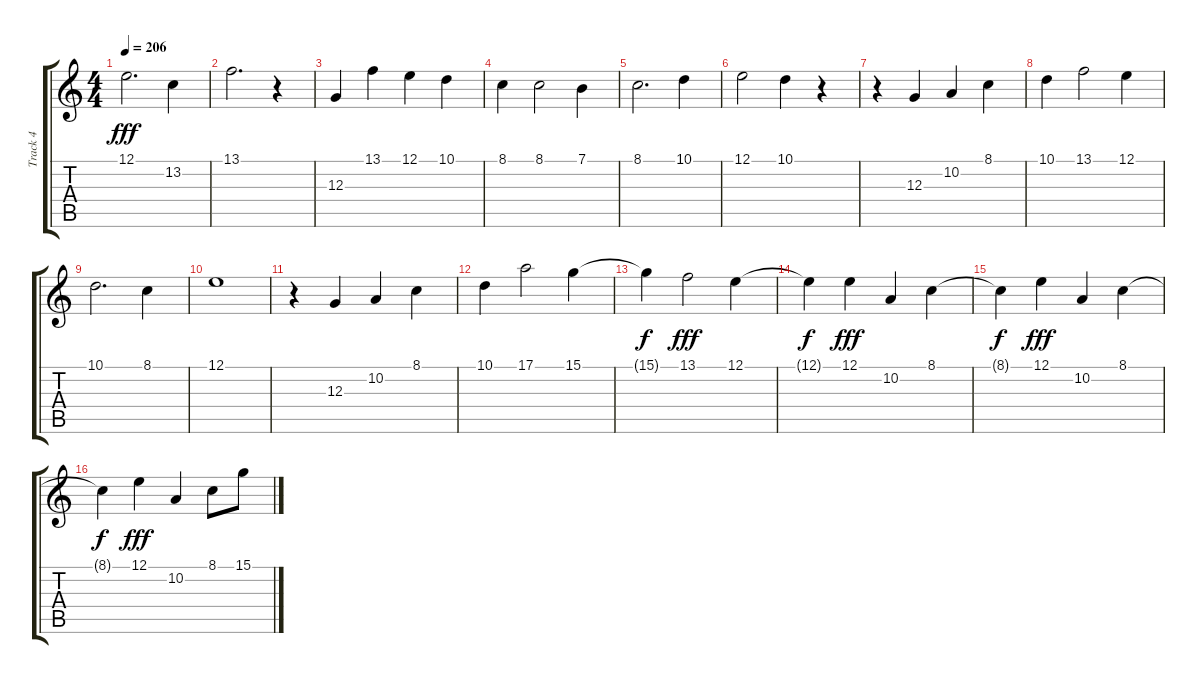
\track ("Track 4" "Track 4") {instrument voiceoohs}
\staff {score tabs}
\tuning (E4 B3 G3 D3 A2 E2) {hide}
\ts (4 4)
\tempo 206
\clef g2
\ks c
12.1.2{d dy fff} 13.2.4 |
13.1.2{d} r.4 |
12.3.4 13.1.4 12.1.4 10.1.4 |
8.1.4 8.1.2 7.1.4 |
8.1.2{d} 10.1.4 |
12.1.2 10.1.4 r.4 |
r.4 12.3.4 10.2.4 8.1.4 |
10.1.4 13.1.2 12.1.4 |
10.1.2{d} 8.1.4 |
12.1.1 |
r.4 12.3.4 10.2.4 8.1.4 |
10.1.4 17.1.2 15.1.4 |
15.1{t}.4{dy f} 13.1.2{dy fff} 12.1.4 |
12.1{t}.4{dy f} 12.1.4{dy fff} 10.2.4 8.1.4 |
8.1{t}.4{dy f} 12.1.4{dy fff} 10.2.4 8.1.4 |
8.1{t}.4{dy f} 12.1.4{dy fff} 10.2.4 8.1.8 15.1.8
